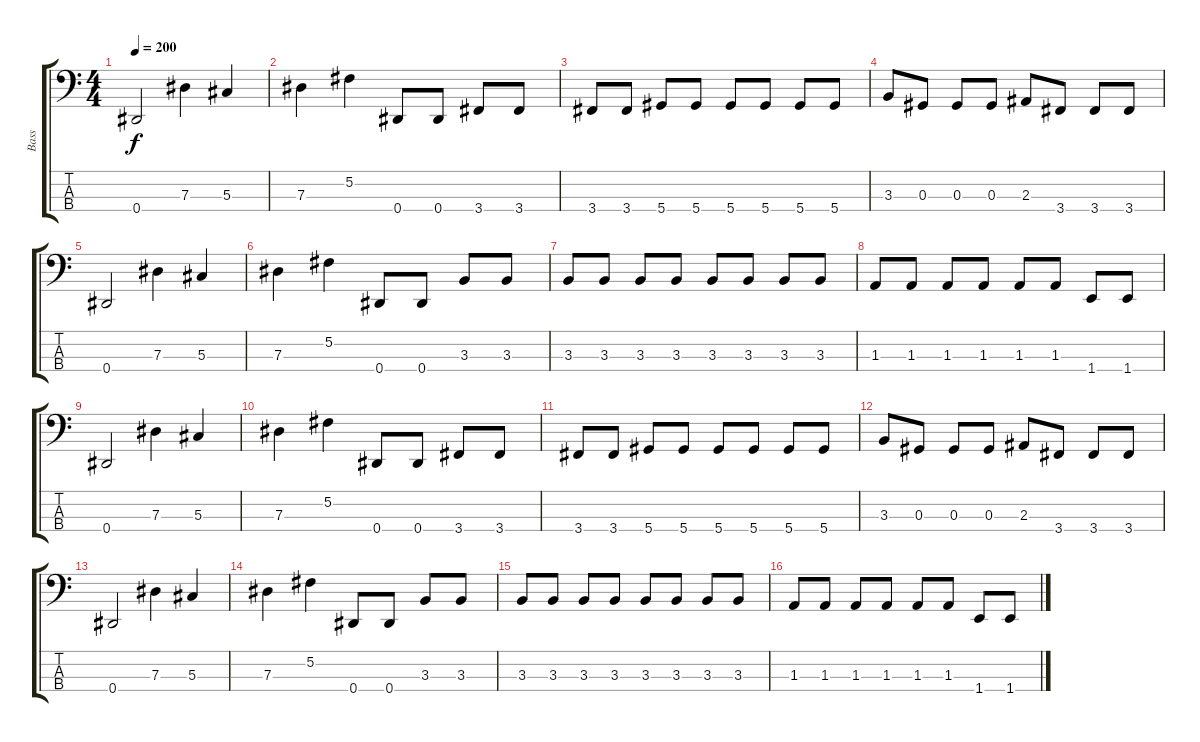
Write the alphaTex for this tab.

\track ("Bass" "Bass") {instrument electricbassfinger}
\staff {score tabs}
\tuning (Gb2 Db2 Ab1 Eb1) {hide}
\ts (4 4)
\tempo 200
\clef f4
\ks c
0.4.2{dy f} 7.3.4 5.3.4 |
7.3.4 5.2.4 0.4.8 0.4.8 3.4.8 3.4.8 |
3.4.8 3.4.8 5.4.8 5.4.8 5.4.8 5.4.8 5.4.8 5.4.8 |
3.3.8 0.3.8 0.3.8 0.3.8 2.3.8 3.4.8 3.4.8 3.4.8 |
0.4.2 7.3.4 5.3.4 |
7.3.4 5.2.4 0.4.8 0.4.8 3.3.8 3.3.8 |
3.3.8 3.3.8 3.3.8 3.3.8 3.3.8 3.3.8 3.3.8 3.3.8 |
1.3.8 1.3.8 1.3.8 1.3.8 1.3.8 1.3.8 1.4.8 1.4.8 |
0.4.2 7.3.4 5.3.4 |
7.3.4 5.2.4 0.4.8 0.4.8 3.4.8 3.4.8 |
3.4.8 3.4.8 5.4.8 5.4.8 5.4.8 5.4.8 5.4.8 5.4.8 |
3.3.8 0.3.8 0.3.8 0.3.8 2.3.8 3.4.8 3.4.8 3.4.8 |
0.4.2 7.3.4 5.3.4 |
7.3.4 5.2.4 0.4.8 0.4.8 3.3.8 3.3.8 |
3.3.8 3.3.8 3.3.8 3.3.8 3.3.8 3.3.8 3.3.8 3.3.8 |
1.3.8 1.3.8 1.3.8 1.3.8 1.3.8 1.3.8 1.4.8 1.4.8
